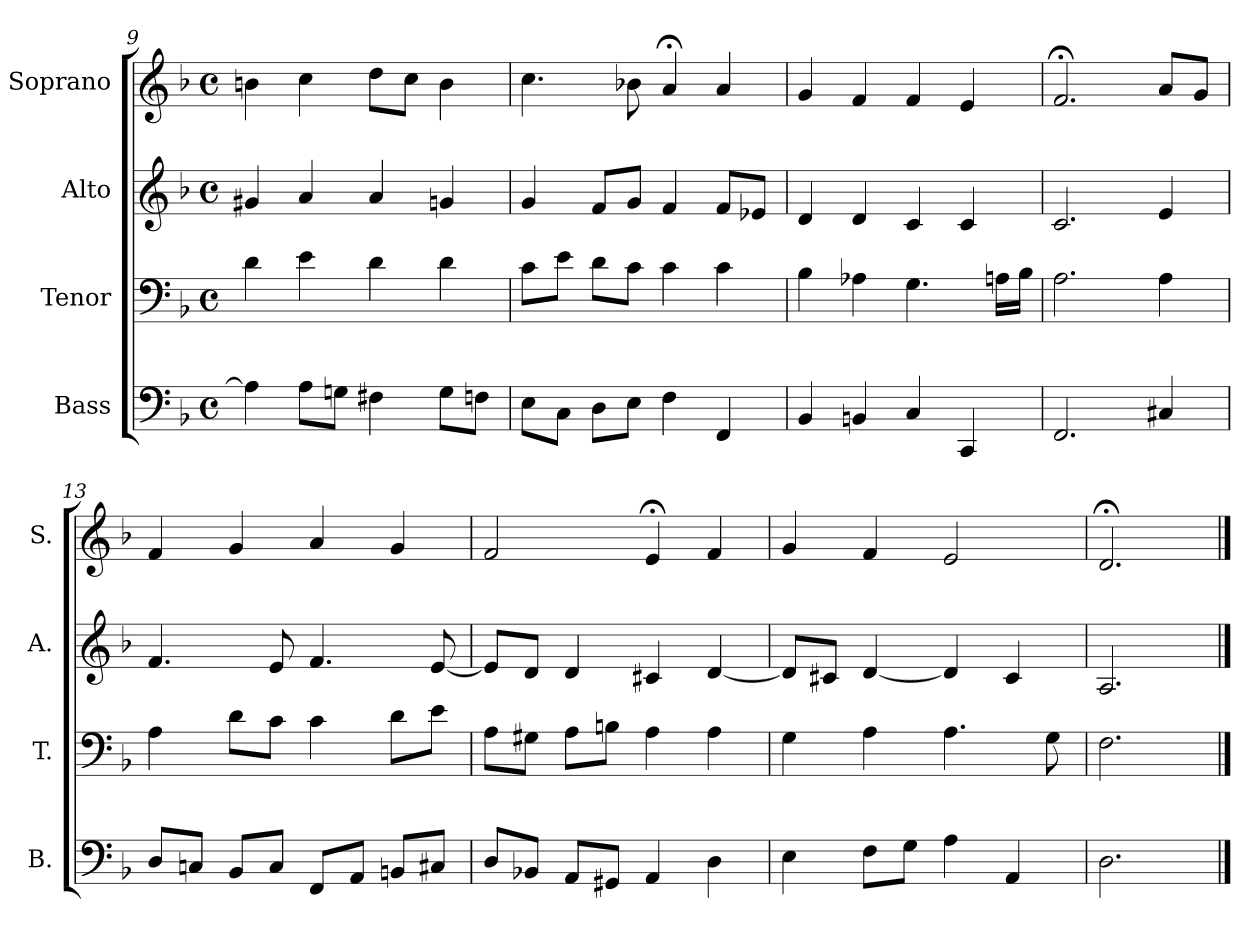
**kern	**kern	**kern	**kern
*part4	*part3	*part2	*part1
*staff4	*staff3	*staff2	*staff1
*I"Bass	*I"Tenor	*I"Alto	*I"Soprano
*I'B.	*I'T.	*I'A.	*I'S.
*clefF4	*clefF4	*clefG2	*clefG2
*k[b-]	*k[b-]	*k[b-]	*k[b-]
*d:	*d:	*d:	*d:
*M4/4	*M4/4	*M4/4	*M4/4
*met(c)	*met(c)	*met(c)	*met(c)
=9	=9	=9	=9
4A\]	4d\	4g#X/	4bn\
8A\L	4e\	4a/	4cc\
8Gn\J	.	.	.
4F#X\	4d\	4a/	8dd\L
.	.	.	8cc\J
8G\L	4d\	4gn/	4b\
8Fn\J	.	.	.
=10	=10	=10	=10
8E\L	8c\L	4g/	4.cc\
8C\J	8e\J	.	.
8D\L	8d\L	8f/L	.
8E\J	8c\J	8g/J	8b-X\
4F\	4c\	4f/	4a;</
4FF/	4c\	8f/L	4a/
.	.	8e-X/J	.
!!LO:LB:g=z
=11	=11	=11	=11
4BB-/	4B-\	4d/	4g/
4BBn/	4A-X\	4d/	4f/
4C/	4.G\	4c/	4f/
4CC/	.	4c/	4e/
.	16An\LL	.	.
.	16B-\JJ	.	.
=12	=12	=12	=12
2.FF/	2.A\	2.c/	2.f;</
4C#X/	4A\	4e/	8a/L
.	.	.	8g/J
=13	=13	=13	=13
8D/L	4A\	4.f/	4f/
8Cn/J	.	.	.
8BB-/L	8d\L	.	4g/
8C/J	8c\J	8e/	.
8FF/L	4c\	4.f/	4a/
8AA/J	.	.	.
8BBn/L	8d\L	.	4g/
8C#X/J	8e\J	[8e/	.
=14	=14	=14	=14
8D/L	8A\L	8e/L]	2f/
8BB-X/J	8G#X\J	8d/J	.
8AA/L	8A\L	4d/	.
8GG#X/J	8Bn\J	.	.
4AA/	4A\	4c#X/	4e;</
4D\	4A\	[4d/	4f/
=15	=15	=15	=15
4E\	4G\	8d/L]	4g/
.	.	8c#X/J	.
8F\L	4A\	[4d/	4f/
8G\J	.	.	.
4A\	4.A\	4d/]	2e/
4AA/	.	4c#/	.
.	8G\	.	.
=16	=16	=16	=16
2.D\	2.F\	2.A/	2.d;</
==	==	==	==
*-	*-	*-	*-
